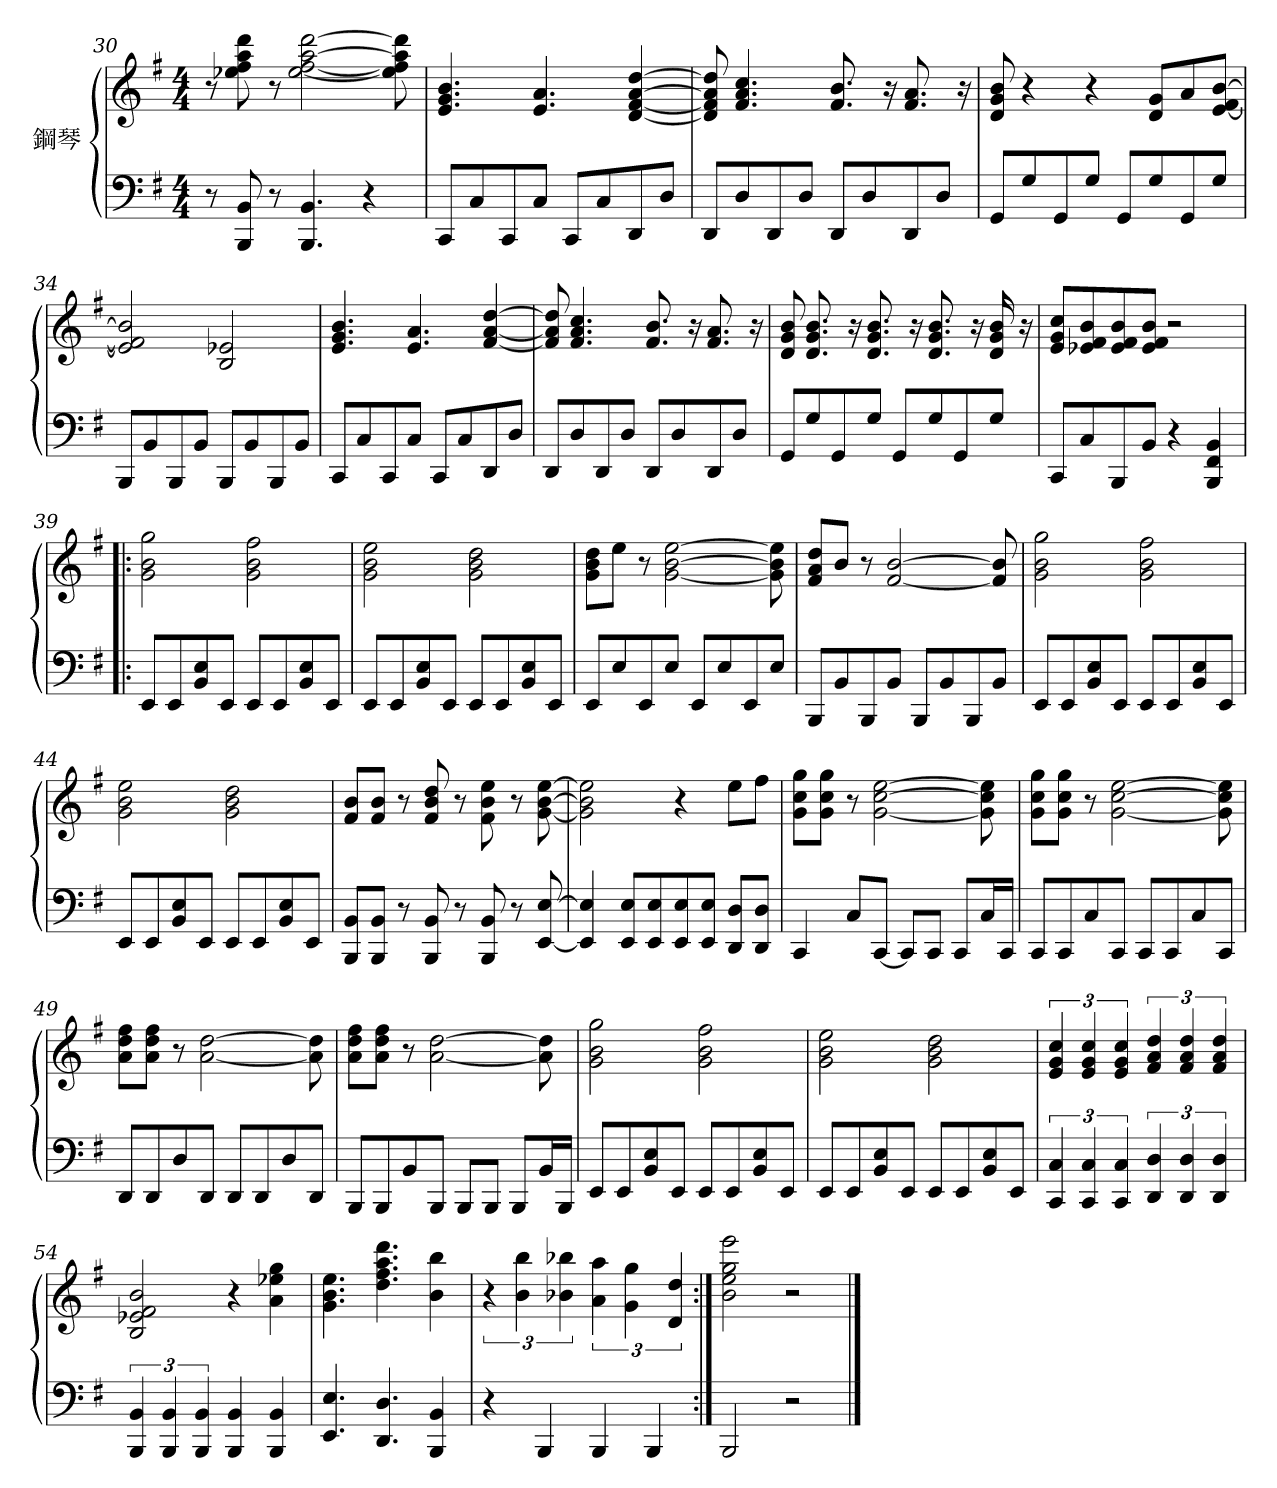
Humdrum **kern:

**kern	**kern
*part1	*part1
*staff2	*staff1
*I"鋼琴	*
*clefF4	*clefG2
*k[f#]	*k[f#]
*M4/4	*M4/4
=30	=30
8r	8r
8BBB/ 8BB/	8ee-X\ 8ff#\ 8aa\ 8ddd\
8r	8r
4.BBB/ 4.BB/	[2ee-\ [2ff#\ [2aa\ [2ddd\
4r	.
.	8ee-\] 8ff#\] 8aa\] 8ddd\]
!!LO:LB:g=z
=31	=31
8CC/L	4.e/ 4.g/ 4.b/
8C/	.
8CC/	.
8C/J	4.e/ 4.a/
8CC/L	.
8C/	.
8DD/	[4d/ [4f#/ [4a/ [4dd/
8D/J	.
=32	=32
8DD/L	8d/] 8f#/] 8a/] 8dd/]
8D/	4.f#/ 4.a/ 4.cc/
8DD/	.
8D/J	.
8DD/L	8.f#/ 8.b/
8D/	.
.	16r
8DD/	8.f#/ 8.a/
8D/J	.
.	16r
=33	=33
8GG/L	8d/ 8g/ 8b/
8G/	4r
8GG/	.
8G/J	4r
8GG/L	.
8G/	8d/ 8g/L
8GG/	8a/
8G/J	[8e/ [8f#/ [8b/J
=34	=34
8BBB/L	2e/] 2f#/] 2b/]
8BB/	.
8BBB/	.
8BB/J	.
8BBB/L	2B/ 2e-X/
8BB/	.
8BBB/	.
8BB/J	.
=35	=35
8CC/L	4.e/ 4.g/ 4.b/
8C/	.
8CC/	.
8C/J	4.e/ 4.a/
8CC/L	.
8C/	.
8DD/	[4f#/ [4a/ [4dd/
8D/J	.
!!LO:LB:g=z
=36	=36
8DD/L	8f#/] 8a/] 8dd/]
8D/	4.f#/ 4.a/ 4.cc/
8DD/	.
8D/J	.
8DD/L	8.f#/ 8.b/
8D/	.
.	16r
8DD/	8.f#/ 8.a/
8D/J	.
.	16r
=37	=37
8GG/L	8d/ 8g/ 8b/
8G/	8.d/ 8.g/ 8.b/
8GG/	.
.	16r
8G/J	8.d/ 8.g/ 8.b/
8GG/L	.
.	16r
8G/	8.d/ 8.g/ 8.b/
8GG/	.
.	16r
8G/J	16d/ 16g/ 16b/
.	16r
=38	=38
8CC/L	8e/ 8g/ 8cc/L
8C/	8e-X/ 8f#/ 8b/
8BBB/	8e-/ 8f#/ 8b/
8BB/J	8e-/ 8f#/ 8b/J
4r	2r
4BBB/ 4FF#/ 4BB/	.
=39!|:	=39!|:
8EE/L	2g\ 2b\ 2gg\
8EE/	.
8BB/ 8E/	.
8EE/J	.
8EE/L	2g\ 2b\ 2ff#\
8EE/	.
8BB/ 8E/	.
8EE/J	.
!!LO:LB:g=z
=40	=40
8EE/L	2g\ 2b\ 2ee\
8EE/	.
8BB/ 8E/	.
8EE/J	.
8EE/L	2g\ 2b\ 2dd\
8EE/	.
8BB/ 8E/	.
8EE/J	.
=41	=41
8EE/L	8g\ 8b\ 8dd\L
8E/	8ee\J
8EE/	8r
8E/J	[2g\ [2b\ [2ee\
8EE/L	.
8E/	.
8EE/	.
8E/J	8g\] 8b\] 8ee\]
=42	=42
8BBB/L	8f#/ 8a/ 8dd/L
8BB/	8b/J
8BBB/	8r
8BB/J	[2f#/ [2b/
8BBB/L	.
8BB/	.
8BBB/	.
8BB/J	8f#/] 8b/]
=43	=43
8EE/L	2g\ 2b\ 2gg\
8EE/	.
8BB/ 8E/	.
8EE/J	.
8EE/L	2g\ 2b\ 2ff#\
8EE/	.
8BB/ 8E/	.
8EE/J	.
=44	=44
8EE/L	2g\ 2b\ 2ee\
8EE/	.
8BB/ 8E/	.
8EE/J	.
8EE/L	2g\ 2b\ 2dd\
8EE/	.
8BB/ 8E/	.
8EE/J	.
!!LO:LB:g=z
=45	=45
8BBB/ 8BB/L	8f#/ 8b/L
8BBB/ 8BB/J	8f#/ 8b/J
8r	8r
8BBB/ 8BB/	8f#/ 8b/ 8dd/
8r	8r
8BBB/ 8BB/	8f#\ 8b\ 8ee\
8r	8r
[8EE/ [8E/	[8g\ [8b\ [8ee\
=46	=46
4EE/] 4E/]	2g\] 2b\] 2ee\]
8EE/ 8E/L	.
8EE/ 8E/	.
8EE/ 8E/	4r
8EE/ 8E/J	.
8DD/ 8D/L	8ee\L
8DD/ 8D/J	8ff#\J
=47	=47
4CC/	8g\ 8cc\ 8gg\L
.	8g\ 8cc\ 8gg\J
8C/L	8r
[8CC/J	[2g\ [2cc\ [2ee\
8CC/L]	.
8CC/J	.
8CC/L	.
16C/L	8g\] 8cc\] 8ee\]
16CC/JJ	.
=48	=48
8CC/L	8g\ 8cc\ 8gg\L
8CC/	8g\ 8cc\ 8gg\J
8C/	8r
8CC/J	[2g\ [2cc\ [2ee\
8CC/L	.
8CC/	.
8C/	.
8CC/J	8g\] 8cc\] 8ee\]
!!LO:PB:g=z
=49	=49
8DD/L	8a\ 8dd\ 8ff#\L
8DD/	8a\ 8dd\ 8ff#\J
8D/	8r
8DD/J	[2a\ [2dd\
8DD/L	.
8DD/	.
8D/	.
8DD/J	8a\] 8dd\]
=50	=50
8BBB/L	8a\ 8dd\ 8ff#\L
8BBB/	8a\ 8dd\ 8ff#\J
8BB/	8r
8BBB/J	[2a\ [2dd\
8BBB/L	.
8BBB/J	.
8BBB/L	.
16BB/L	8a\] 8dd\]
16BBB/JJ	.
=51	=51
8EE/L	2g\ 2b\ 2gg\
8EE/	.
8BB/ 8E/	.
8EE/J	.
8EE/L	2g\ 2b\ 2ff#\
8EE/	.
8BB/ 8E/	.
8EE/J	.
=52	=52
8EE/L	2g\ 2b\ 2ee\
8EE/	.
8BB/ 8E/	.
8EE/J	.
8EE/L	2g\ 2b\ 2dd\
8EE/	.
8BB/ 8E/	.
8EE/J	.
!!LO:LB:g=z
=53	=53
6CC/ 6C/	6e/ 6g/ 6cc/
6CC/ 6C/	6e/ 6g/ 6cc/
6CC/ 6C/	6e/ 6g/ 6cc/
6DD/ 6D/	6f#/ 6a/ 6dd/
6DD/ 6D/	6f#/ 6a/ 6dd/
6DD/ 6D/	6f#/ 6a/ 6dd/
=54	=54
6BBB/ 6BB/	2B/ 2e-X/ 2f#/ 2b/
6BBB/ 6BB/	.
6BBB/ 6BB/	.
4BBB/ 4BB/	4r
4BBB/ 4BB/	4a\ 4ee-X\ 4gg\
=55	=55
4.EE/ 4.E/	4.g\ 4.b\ 4.ee\
4.DD/ 4.D/	4.dd\ 4.ff#\ 4.aa\ 4.ddd\
4BBB/ 4BB/	4b\ 4bb\
=56	=56
4r	6r
.	6b\ 6bb\
4BBB/	.
.	6b-X\ 6bb-X\
4BBB/	6a\ 6aa\
.	6g\ 6gg\
4BBB/	.
.	6d/ 6dd/
=57:|!	=57:|!
2BBB/	2b\ 2ee\ 2gg\ 2eee\
2r	2r
==	==
*-	*-
